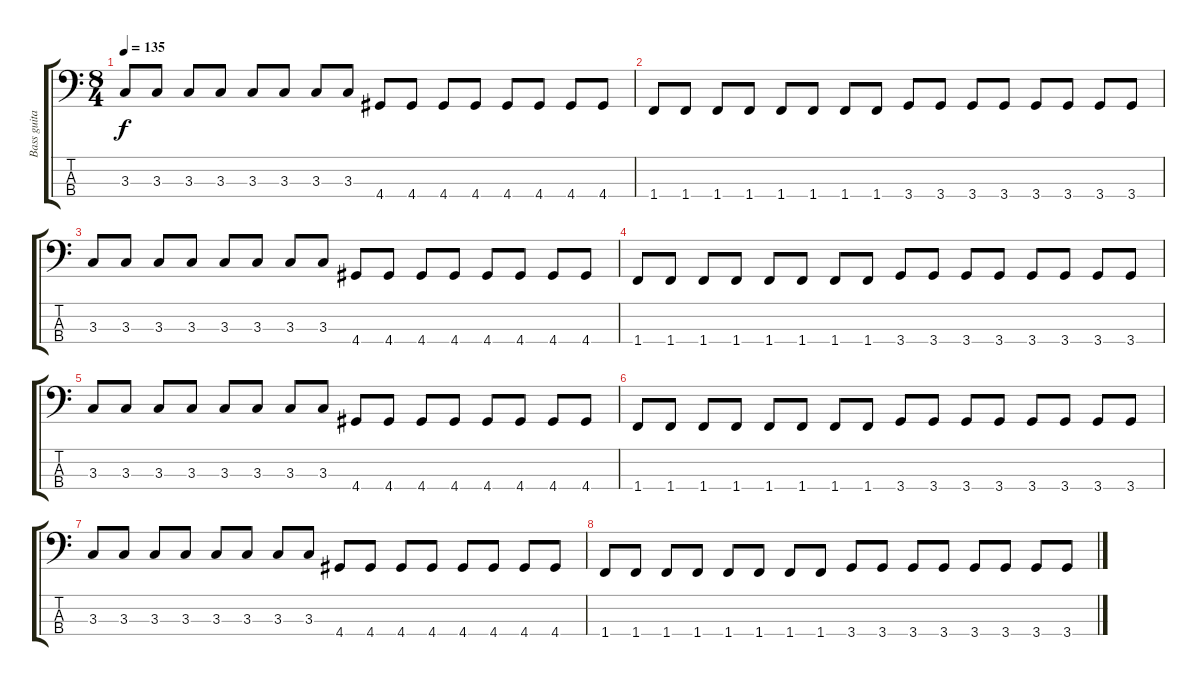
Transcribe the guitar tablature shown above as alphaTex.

\track ("Bass guitar" "Bass guita") {instrument electricbassfinger}
\staff {score tabs}
\tuning (G2 D2 A1 E1) {hide}
\ts (8 4)
\tempo 135
\clef f4
\ks c
3.3.8{dy f instrument electricbasspick} 3.3.8 3.3.8 3.3.8 3.3.8 3.3.8 3.3.8 3.3.8 4.4.8 4.4.8 4.4.8 4.4.8 4.4.8 4.4.8 4.4.8 4.4.8 |
1.4.8 1.4.8 1.4.8 1.4.8 1.4.8 1.4.8 1.4.8 1.4.8 3.4.8 3.4.8 3.4.8 3.4.8 3.4.8 3.4.8 3.4.8 3.4.8 |
3.3.8 3.3.8 3.3.8 3.3.8 3.3.8 3.3.8 3.3.8 3.3.8 4.4.8 4.4.8 4.4.8 4.4.8 4.4.8 4.4.8 4.4.8 4.4.8 |
1.4.8 1.4.8 1.4.8 1.4.8 1.4.8 1.4.8 1.4.8 1.4.8 3.4.8 3.4.8 3.4.8 3.4.8 3.4.8 3.4.8 3.4.8 3.4.8 |
3.3.8{instrument electricbasspick} 3.3.8 3.3.8 3.3.8 3.3.8 3.3.8 3.3.8 3.3.8 4.4.8 4.4.8 4.4.8 4.4.8 4.4.8 4.4.8 4.4.8 4.4.8 |
1.4.8 1.4.8 1.4.8 1.4.8 1.4.8 1.4.8 1.4.8 1.4.8 3.4.8 3.4.8 3.4.8 3.4.8 3.4.8 3.4.8 3.4.8 3.4.8 |
3.3.8 3.3.8 3.3.8 3.3.8 3.3.8 3.3.8 3.3.8 3.3.8 4.4.8 4.4.8 4.4.8 4.4.8 4.4.8 4.4.8 4.4.8 4.4.8 |
1.4.8 1.4.8 1.4.8 1.4.8 1.4.8 1.4.8 1.4.8 1.4.8 3.4.8 3.4.8 3.4.8 3.4.8 3.4.8 3.4.8 3.4.8 3.4.8
